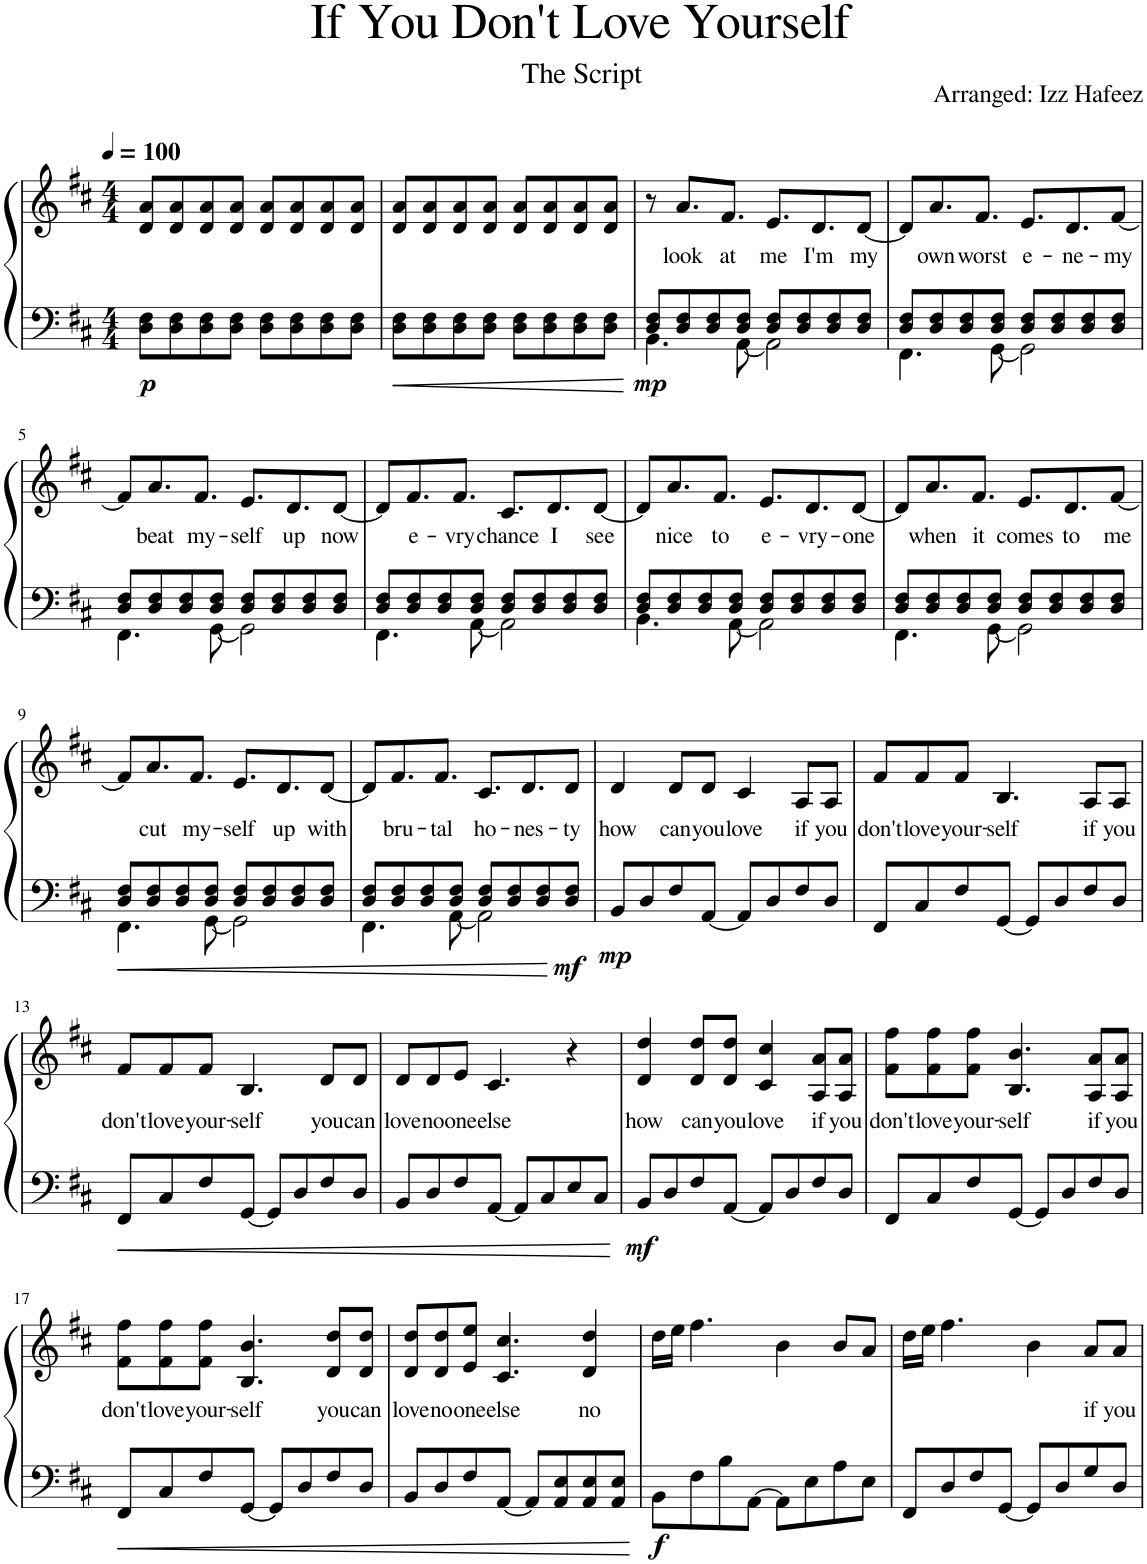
**kern	**kern	**text	**dynam
*part1	*part1	*part1	*part1
*staff2	*staff1	*staff1	*staff1/2
*I"Piano	*	*	*
*I'Pno.	*	*	*
*clefF4	*clefG2	*	*
*k[f#c#]	*k[f#c#]	*	*
*M4/4	*M4/4	*	*
*MM100	*MM100	*	*
=1	=1	=1	=1
!	!	!	!LO:DY:b=2
8D\ 8F#\L	8d/ 8a/L	.	p
8D\ 8F#\	8d/ 8a/	.	.
8D\ 8F#\	8d/ 8a/	.	.
8D\ 8F#\J	8d/ 8a/J	.	.
8D\ 8F#\L	8d/ 8a/L	.	.
8D\ 8F#\	8d/ 8a/	.	.
8D\ 8F#\	8d/ 8a/	.	.
8D\ 8F#\J	8d/ 8a/J	.	.
=2	=2	=2	=2
8D\ 8F#\L	8d/ 8a/L	.	.
8D\ 8F#\	8d/ 8a/	.	.
8D\ 8F#\	8d/ 8a/	.	.
8D\ 8F#\J	8d/ 8a/J	.	.
8D\ 8F#\L	8d/ 8a/L	.	.
8D\ 8F#\	8d/ 8a/	.	.
8D\ 8F#\	8d/ 8a/	.	.
8D\ 8F#\J	8d/ 8a/J	.	.
=3	=3	=3	=3
*^	*	*	*
!	!	!	!	!LO:DY:b=2
8D/ 8F#/L	4.BB\	8r	.	mp
!	!	!	!LO:LY:b	!
8D/ 8F#/	.	8.a/L	look	.
8D/ 8F#/	.	.	.	.
!	!	!	!LO:LY:b	!
.	.	8.f#/J	at	.
8D/ 8F#/J	[8AA\	.	.	.
!	!	!	!LO:LY:b	!
8D/ 8F#/L	2AA\]	8.e/L	me	.
8D/ 8F#/	.	.	.	.
!	!	!	!LO:LY:b	!
.	.	8.d/	I'm	.
8D/ 8F#/	.	.	.	.
!	!	!	!LO:LY:b	!
8D/ 8F#/J	.	[8d/J	my	.
=4	=4	=4	=4	=4
8D/ 8F#/L	4.FF#\	8d/L]	.	.
!	!	!	!LO:LY:b	!
8D/ 8F#/	.	8.a/	own	.
8D/ 8F#/	.	.	.	.
!	!	!	!LO:LY:b	!
.	.	8.f#/J	worst	.
8D/ 8F#/J	[8GG\	.	.	.
!	!	!	!LO:LY:b	!
8D/ 8F#/L	2GG\]	8.e/L	e-	.
8D/ 8F#/	.	.	.	.
!	!	!	!LO:LY:b	!
.	.	8.d/	-ne-	.
8D/ 8F#/	.	.	.	.
!	!	!	!LO:LY:b	!
8D/ 8F#/J	.	[8f#/J	-my	.
!!LO:LB:g=z
=5	=5	=5	=5	=5
8D/ 8F#/L	4.FF#\	8f#/L]	.	.
!	!	!	!LO:LY:b	!
8D/ 8F#/	.	8.a/	beat	.
8D/ 8F#/	.	.	.	.
!	!	!	!LO:LY:b	!
.	.	8.f#/J	my-	.
8D/ 8F#/J	[8GG\	.	.	.
!	!	!	!LO:LY:b	!
8D/ 8F#/L	2GG\]	8.e/L	-self	.
8D/ 8F#/	.	.	.	.
!	!	!	!LO:LY:b	!
.	.	8.d/	up	.
8D/ 8F#/	.	.	.	.
!	!	!	!LO:LY:b	!
8D/ 8F#/J	.	[8d/J	now	.
=6	=6	=6	=6	=6
8D/ 8F#/L	4.FF#\	8d/L]	.	.
!	!	!	!LO:LY:b	!
8D/ 8F#/	.	8.f#/	e-	.
8D/ 8F#/	.	.	.	.
!	!	!	!LO:LY:b	!
.	.	8.f#/J	-vry	.
8D/ 8F#/J	[8AA\	.	.	.
!	!	!	!LO:LY:b	!
8D/ 8F#/L	2AA\]	8.c#/L	chance	.
8D/ 8F#/	.	.	.	.
!	!	!	!LO:LY:b	!
.	.	8.d/	I	.
8D/ 8F#/	.	.	.	.
!	!	!	!LO:LY:b	!
8D/ 8F#/J	.	[8d/J	see	.
=7	=7	=7	=7	=7
8D/ 8F#/L	4.BB\	8d/L]	.	.
!	!	!	!LO:LY:b	!
8D/ 8F#/	.	8.a/	nice	.
8D/ 8F#/	.	.	.	.
!	!	!	!LO:LY:b	!
.	.	8.f#/J	to	.
8D/ 8F#/J	[8AA\	.	.	.
!	!	!	!LO:LY:b	!
8D/ 8F#/L	2AA\]	8.e/L	e-	.
8D/ 8F#/	.	.	.	.
!	!	!	!LO:LY:b	!
.	.	8.d/	-vry-	.
8D/ 8F#/	.	.	.	.
!	!	!	!LO:LY:b	!
8D/ 8F#/J	.	[8d/J	-one	.
=8	=8	=8	=8	=8
8D/ 8F#/L	4.FF#\	8d/L]	.	.
!	!	!	!LO:LY:b	!
8D/ 8F#/	.	8.a/	when	.
8D/ 8F#/	.	.	.	.
!	!	!	!LO:LY:b	!
.	.	8.f#/J	it	.
8D/ 8F#/J	[8GG\	.	.	.
!	!	!	!LO:LY:b	!
8D/ 8F#/L	2GG\]	8.e/L	comes	.
8D/ 8F#/	.	.	.	.
!	!	!	!LO:LY:b	!
.	.	8.d/	to	.
8D/ 8F#/	.	.	.	.
!	!	!	!LO:LY:b	!
8D/ 8F#/J	.	[8f#/J	me	.
!!LO:LB:g=z
=9	=9	=9	=9	=9
8D/ 8F#/L	4.FF#\	8f#/L]	.	.
!	!	!	!LO:LY:b	!
8D/ 8F#/	.	8.a/	cut	.
8D/ 8F#/	.	.	.	.
!	!	!	!LO:LY:b	!
.	.	8.f#/J	my-	.
8D/ 8F#/J	[8GG\	.	.	.
!	!	!	!LO:LY:b	!
8D/ 8F#/L	2GG\]	8.e/L	-self	.
8D/ 8F#/	.	.	.	.
!	!	!	!LO:LY:b	!
.	.	8.d/	up	.
8D/ 8F#/	.	.	.	.
!	!	!	!LO:LY:b	!
8D/ 8F#/J	.	[8d/J	with	.
=10	=10	=10	=10	=10
8D/ 8F#/L	4.FF#\	8d/L]	.	.
!	!	!	!LO:LY:b	!
8D/ 8F#/	.	8.f#/	bru-	.
8D/ 8F#/	.	.	.	.
!	!	!	!LO:LY:b	!
.	.	8.f#/J	-tal	.
8D/ 8F#/J	[8AA\	.	.	.
!	!	!	!LO:LY:b	!
8D/ 8F#/L	2AA\]	8.c#/L	ho-	.
8D/ 8F#/	.	.	.	.
!	!	!	!LO:LY:b	!
.	.	8.d/	-nes-	.
8D/ 8F#/	.	.	.	.
!	!	!	!LO:LY:b	!LO:DY:b=2
8D/ 8F#/J	.	8d/J	-ty	mf
*v	*v	*	*	*
=11	=11	=11	=11
!	!	!LO:LY:b	!LO:DY:b=2
8BB/L	4d/	how	mp
8D/	.	.	.
!	!	!LO:LY:b	!
8F#/	8d/L	can	.
!	!	!LO:LY:b	!
[8AA/J	8d/J	you	.
!	!	!LO:LY:b	!
8AA/L]	4c#/	love	.
8D/	.	.	.
!	!	!LO:LY:b	!
8F#/	8A/L	if	.
!	!	!LO:LY:b	!
8D/J	8A/J	you	.
=12	=12	=12	=12
!	!	!LO:LY:b	!
8FF#/L	8f#/L	don't	.
!	!	!LO:LY:b	!
8C#/	8f#/	love	.
!	!	!LO:LY:b	!
8F#/	8f#/J	your-	.
!	!	!LO:LY:b	!
[8GG/J	4.B/	-self	.
8GG/L]	.	.	.
8D/	.	.	.
!	!	!LO:LY:b	!
8F#/	8A/L	if	.
!	!	!LO:LY:b	!
8D/J	8A/J	you	.
!!LO:LB:g=z
=13	=13	=13	=13
!	!	!LO:LY:b	!
8FF#/L	8f#/L	don't	.
!	!	!LO:LY:b	!
8C#/	8f#/	love	.
!	!	!LO:LY:b	!
8F#/	8f#/J	your-	.
!	!	!LO:LY:b	!
[8GG/J	4.B/	-self	.
8GG/L]	.	.	.
8D/	.	.	.
!	!	!LO:LY:b	!
8F#/	8d/L	you	.
!	!	!LO:LY:b	!
8D/J	8d/J	can	.
=14	=14	=14	=14
!	!	!LO:LY:b	!
8BB/L	8d/L	love	.
!	!	!LO:LY:b	!
8D/	8d/	no	.
!	!	!LO:LY:b	!
8F#/	8e/J	one	.
!	!	!LO:LY:b	!
[8AA/J	4.c#/	else	.
8AA/L]	.	.	.
8C#/	.	.	.
8E/	4r	.	.
8C#/J	.	.	.
=15	=15	=15	=15
!	!	!LO:LY:b	!LO:DY:b=2
8BB/L	4d/ 4dd/	how	mf
8D/	.	.	.
!	!	!LO:LY:b	!
8F#/	8d/ 8dd/L	can	.
!	!	!LO:LY:b	!
[8AA/J	8d/ 8dd/J	you	.
!	!	!LO:LY:b	!
8AA/L]	4c#/ 4cc#/	love	.
8D/	.	.	.
!	!	!LO:LY:b	!
8F#/	8A/ 8a/L	if	.
!	!	!LO:LY:b	!
8D/J	8A/ 8a/J	you	.
=16	=16	=16	=16
!	!	!LO:LY:b	!
8FF#/L	8f#\ 8ff#\L	don't	.
!	!	!LO:LY:b	!
8C#/	8f#\ 8ff#\	love	.
!	!	!LO:LY:b	!
8F#/	8f#\ 8ff#\J	your-	.
!	!	!LO:LY:b	!
[8GG/J	4.B/ 4.b/	-self	.
8GG/L]	.	.	.
8D/	.	.	.
!	!	!LO:LY:b	!
8F#/	8A/ 8a/L	if	.
!	!	!LO:LY:b	!
8D/J	8A/ 8a/J	you	.
!!LO:LB:g=z
=17	=17	=17	=17
!	!	!LO:LY:b	!
8FF#/L	8f#\ 8ff#\L	don't	.
!	!	!LO:LY:b	!
8C#/	8f#\ 8ff#\	love	.
!	!	!LO:LY:b	!
8F#/	8f#\ 8ff#\J	your-	.
!	!	!LO:LY:b	!
[8GG/J	4.B/ 4.b/	-self	.
8GG/L]	.	.	.
8D/	.	.	.
!	!	!LO:LY:b	!
8F#/	8d/ 8dd/L	you	.
!	!	!LO:LY:b	!
8D/J	8d/ 8dd/J	can	.
=18	=18	=18	=18
!	!	!LO:LY:b	!
8BB/L	8d/ 8dd/L	love	.
!	!	!LO:LY:b	!
8D/	8d/ 8dd/	no	.
!	!	!LO:LY:b	!
8F#/	8e/ 8ee/J	one	.
!	!	!LO:LY:b	!
[8AA/J	4.c#/ 4.cc#/	else	.
8AA/L]	.	.	.
8AA/ 8E/	.	.	.
!	!	!LO:LY:b	!
8AA/ 8E/	4d/ 4dd/	no	.
8AA/ 8E/J	.	.	.
=19	=19	=19	=19
!	!	!	!LO:DY:b=2
8BB\L	16dd\LL	.	f
.	16ee\JJ	.	.
8F#\	4.ff#\	.	.
8B\	.	.	.
[8AA\J	.	.	.
8AA\L]	4b\	.	.
8E\	.	.	.
8A\	8b/L	.	.
8E\J	8a/J	.	.
=20	=20	=20	=20
8FF#/L	16dd\LL	.	.
.	16ee\JJ	.	.
8D/	4.ff#\	.	.
8F#/	.	.	.
[8GG/J	.	.	.
8GG/L]	4b\	.	.
8D/	.	.	.
!	!	!LO:LY:b	!
8G/	8a/L	if	.
!	!	!LO:LY:b	!
8D/J	8a/J	you	.
=	=	=	=
*-	*-	*-	*-
